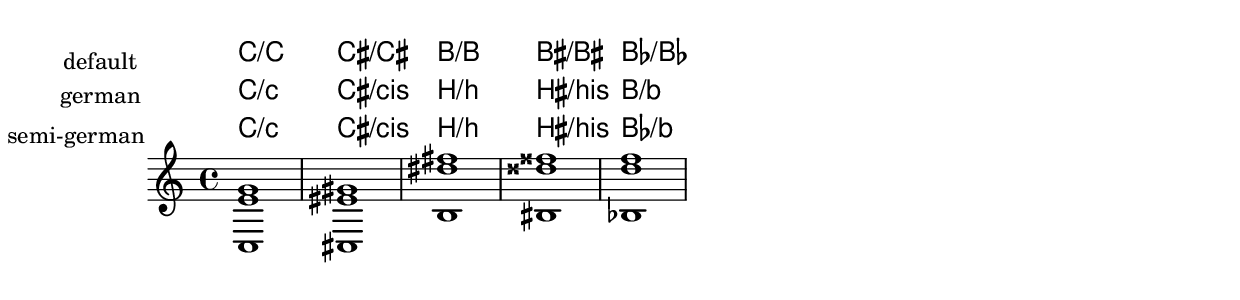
%% Do not edit this file; it is auto-generated from LSR http://lsr.dsi.unimi.it
%% This file is in the public domain.
\version "2.13.0"

\header {
  lsrtags = "chords"

  texidoces = "
La nomenclatura inglesa (predeterminada) para los acordes del
cifrado americano se puede cambiar por la alemana
(@code{\\germanChords} sustituye B y Bes por H y B) o por la semi-alemana
(@code{\\semiGermanChords} sustituye B y Bes por H y Bb).

"
  doctitlees = "Cambiar la nomenclatura de los acordes del cifrado americano por la notación alemana o semi-alemana"

  texidoc = "
The english naming of chords (default) can be changed to german 
(@code{\\germanChords} replaces B and Bes to H and B) or semi-german 
(@code{\\semiGermanChords} replaces B and Bes to H and Bb).




"
  doctitle = "Changing the chord names to German or semi-German notation"
} % begin verbatim

music = \chordmode {
  c1/c cis/cis
  b/b bis/bis bes/bes
} 

%% The following is only here to print the names of the
%% chords styles; it can be removed if you do not need to
%% print them.

\layout {
  \context {\ChordNames \consists Instrument_name_engraver }
}

<<
  \new ChordNames {
    \set ChordNames.instrumentName = #"default"
    \music
  }
  \new ChordNames {
    \set ChordNames.instrumentName = #"german"
    \germanChords \music }
  \new ChordNames {
    \set ChordNames.instrumentName = #"semi-german"
    \semiGermanChords \music }
  \context Voice { \music }
>>
